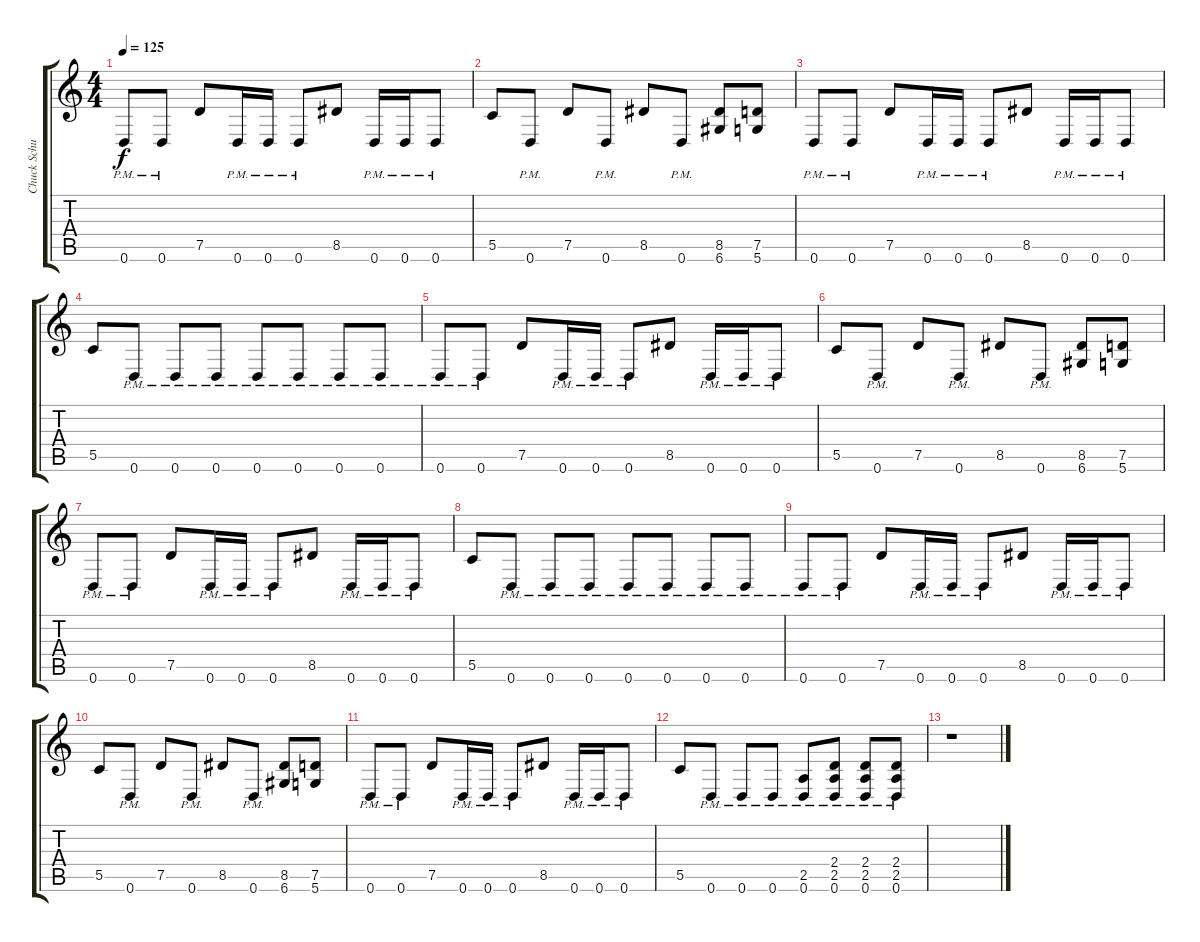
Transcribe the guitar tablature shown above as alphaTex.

\track ("Chuck Schuldiner Rhythm" "Chuck Schu") {instrument distortionguitar}
\staff {score tabs}
\tuning (D4 A3 F3 C3 G2 D2) {hide}
\ts (4 4)
\tempo 125
\clef g2
\ks c
0.6{pm}.8{dy f} 0.6{pm}.8 7.5.8 0.6{pm}.16 0.6{pm}.16 0.6{pm}.8 8.5.8 0.6{pm}.16 0.6{pm}.16 0.6{pm}.8 |
5.5.8 0.6{pm}.8 7.5.8 0.6{pm}.8 8.5.8 0.6{pm}.8 (8.5 6.6).8 (7.5 5.6).8 |
0.6{pm}.8 0.6{pm}.8 7.5.8 0.6{pm}.16 0.6{pm}.16 0.6{pm}.8 8.5.8 0.6{pm}.16 0.6{pm}.16 0.6{pm}.8 |
5.5.8 0.6{pm}.8 0.6{pm}.8 0.6{pm}.8 0.6{pm}.8 0.6{pm}.8 0.6{pm}.8 0.6{pm}.8 |
0.6{pm}.8 0.6{pm}.8 7.5.8 0.6{pm}.16 0.6{pm}.16 0.6{pm}.8 8.5.8 0.6{pm}.16 0.6{pm}.16 0.6{pm}.8 |
5.5.8 0.6{pm}.8 7.5.8 0.6{pm}.8 8.5.8 0.6{pm}.8 (8.5 6.6).8 (7.5 5.6).8 |
0.6{pm}.8 0.6{pm}.8 7.5.8 0.6{pm}.16 0.6{pm}.16 0.6{pm}.8 8.5.8 0.6{pm}.16 0.6{pm}.16 0.6{pm}.8 |
5.5.8 0.6{pm}.8 0.6{pm}.8 0.6{pm}.8 0.6{pm}.8 0.6{pm}.8 0.6{pm}.8 0.6{pm}.8 |
0.6{pm}.8 0.6{pm}.8 7.5.8 0.6{pm}.16 0.6{pm}.16 0.6{pm}.8 8.5.8 0.6{pm}.16 0.6{pm}.16 0.6{pm}.8 |
5.5.8 0.6{pm}.8 7.5.8 0.6{pm}.8 8.5.8 0.6{pm}.8 (8.5 6.6).8 (7.5 5.6).8 |
0.6{pm}.8 0.6{pm}.8 7.5.8 0.6{pm}.16 0.6{pm}.16 0.6{pm}.8 8.5.8 0.6{pm}.16 0.6{pm}.16 0.6{pm}.8 |
5.5.8 0.6{pm}.8 0.6{pm}.8 0.6{pm}.8 (2.5{pm} 0.6{pm}).8 (2.4{pm} 2.5{pm} 0.6{pm}).8 (2.4{pm} 2.5{pm} 0.6{pm}).8 (2.4{pm} 2.5{pm} 0.6{pm}).8 |
r.1
